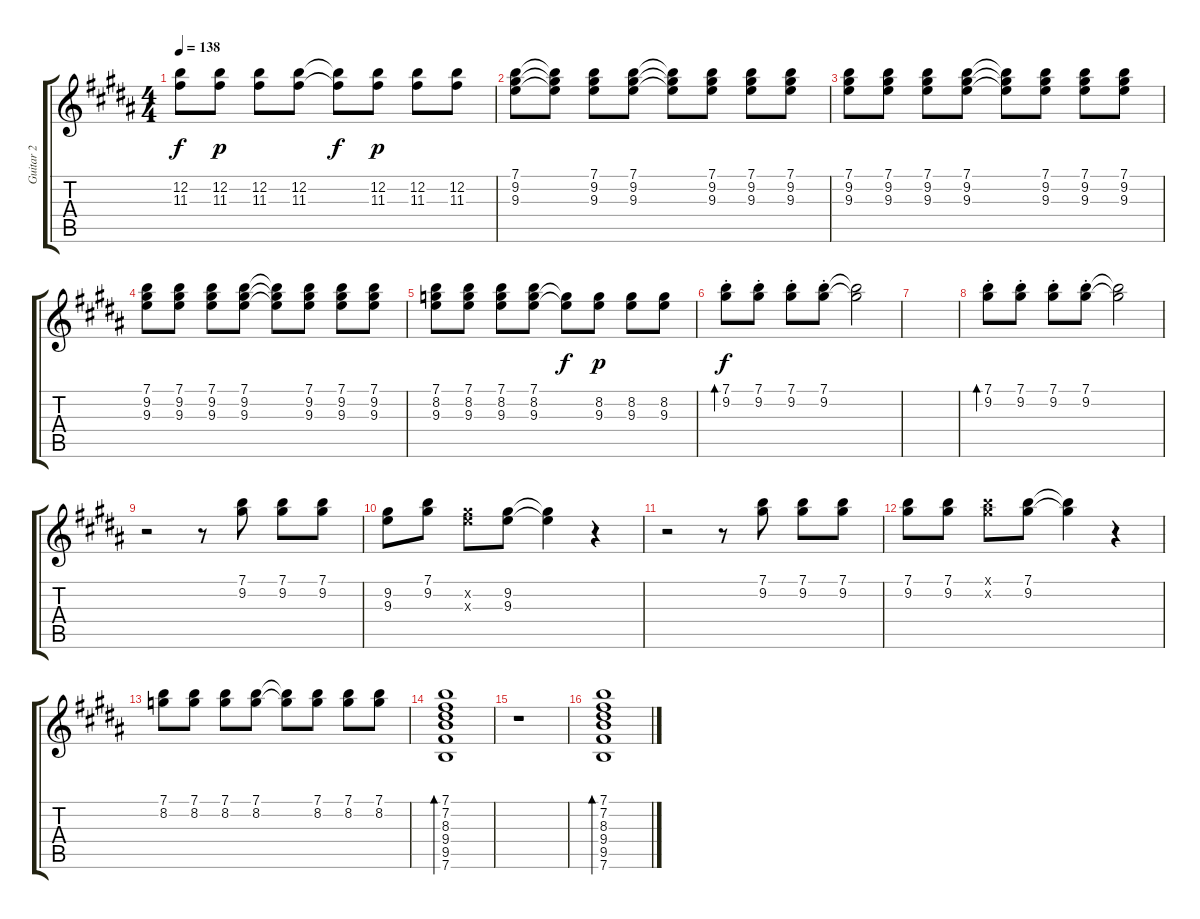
\track ("Guitar 2" "Guitar 2") {instrument electricguitarclean}
\staff {score tabs}
\tuning (E4 B3 G3 D3 A2 E2) {hide}
\ts (4 4)
\tempo 138
\clef g2
\ks g#minor
(12.2{t} 11.3{t}).8{dy f} (12.2 11.3).8{dy p} (12.2 11.3).8 (12.2 11.3).8 (12.2{t} 11.3{t}).8{dy f} (12.2 11.3).8{dy p} (12.2 11.3).8 (12.2 11.3).8 |
\ks b
(7.1 9.2 9.3).8 (7.1{t} 9.2{t} 9.3{t}).8 (7.1 9.2 9.3).8 (7.1 9.2 9.3).8 (7.1{t} 9.2{t} 9.3{t}).8 (7.1 9.2 9.3).8 (7.1 9.2 9.3).8 (7.1 9.2 9.3).8 |
\ks g#minor
(7.1 9.2 9.3).8 (7.1 9.2 9.3).8 (7.1 9.2 9.3).8 (7.1 9.2 9.3).8 (7.1{t} 9.2{t} 9.3{t}).8 (7.1 9.2 9.3).8 (7.1 9.2 9.3).8 (7.1 9.2 9.3).8 |
(7.1 9.2 9.3).8 (7.1 9.2 9.3).8 (7.1 9.2 9.3).8 (7.1 9.2 9.3).8 (7.1{t} 9.2{t} 9.3{t}).8 (7.1 9.2 9.3).8 (7.1 9.2 9.3).8 (7.1 9.2 9.3).8 |
(7.1 8.2 9.3).8 (7.1 8.2 9.3).8 (7.1 8.2 9.3).8 (7.1 8.2 9.3).8 (8.2{t} 9.3{t}).8{dy f} (8.2 9.3).8{dy p} (8.2 9.3).8 (8.2 9.3).8 |
\ks b
(7.1 9.2{st}).8{bd 240 dy f volume 8 balance 0 instrument electricguitarclean} (7.1 9.2{st}).8 (7.1 9.2{st}).8 (7.1 9.2{st}).8 (7.1{t} 9.2{t}).2 |
\ks g#minor
|
\ks b
(7.1 9.2{st}).8{bd 240} (7.1 9.2{st}).8 (7.1 9.2{st}).8 (7.1 9.2{st}).8 (7.1{t} 9.2{t}).2 |
\ks g#minor
r.2 r.8 (7.1 9.2).8 (7.1 9.2).8 (7.1 9.2).8 |
\ks b
(9.2 9.3).8 (7.1 9.2).8 (9.2{x} 9.3{x}).8 (9.2 9.3).8 (9.2{t} 9.3{t}).4 r.4 |
\ks g#minor
r.2 r.8 (7.1 9.2).8 (7.1 9.2).8 (7.1 9.2).8 |
\ks b
(7.1 9.2).8 (7.1 9.2).8 (7.1{x} 9.2{x}).8 (7.1 9.2).8 (7.1{t} 9.2{t}).4 r.4 |
\ks g#minor
(7.1 8.2).8 (7.1 8.2).8 (7.1 8.2).8 (7.1 8.2).8 (7.1{t} 8.2{t}).8 (7.1 8.2).8 (7.1 8.2).8 (7.1 8.2).8 |
\ks b
(7.1 7.2 8.3 9.4 9.5 7.6).1{bd 30} |
\ks g#minor
r.1 |
\ks b
(7.1 7.2 8.3 9.4 9.5 7.6).1{bd 30}
